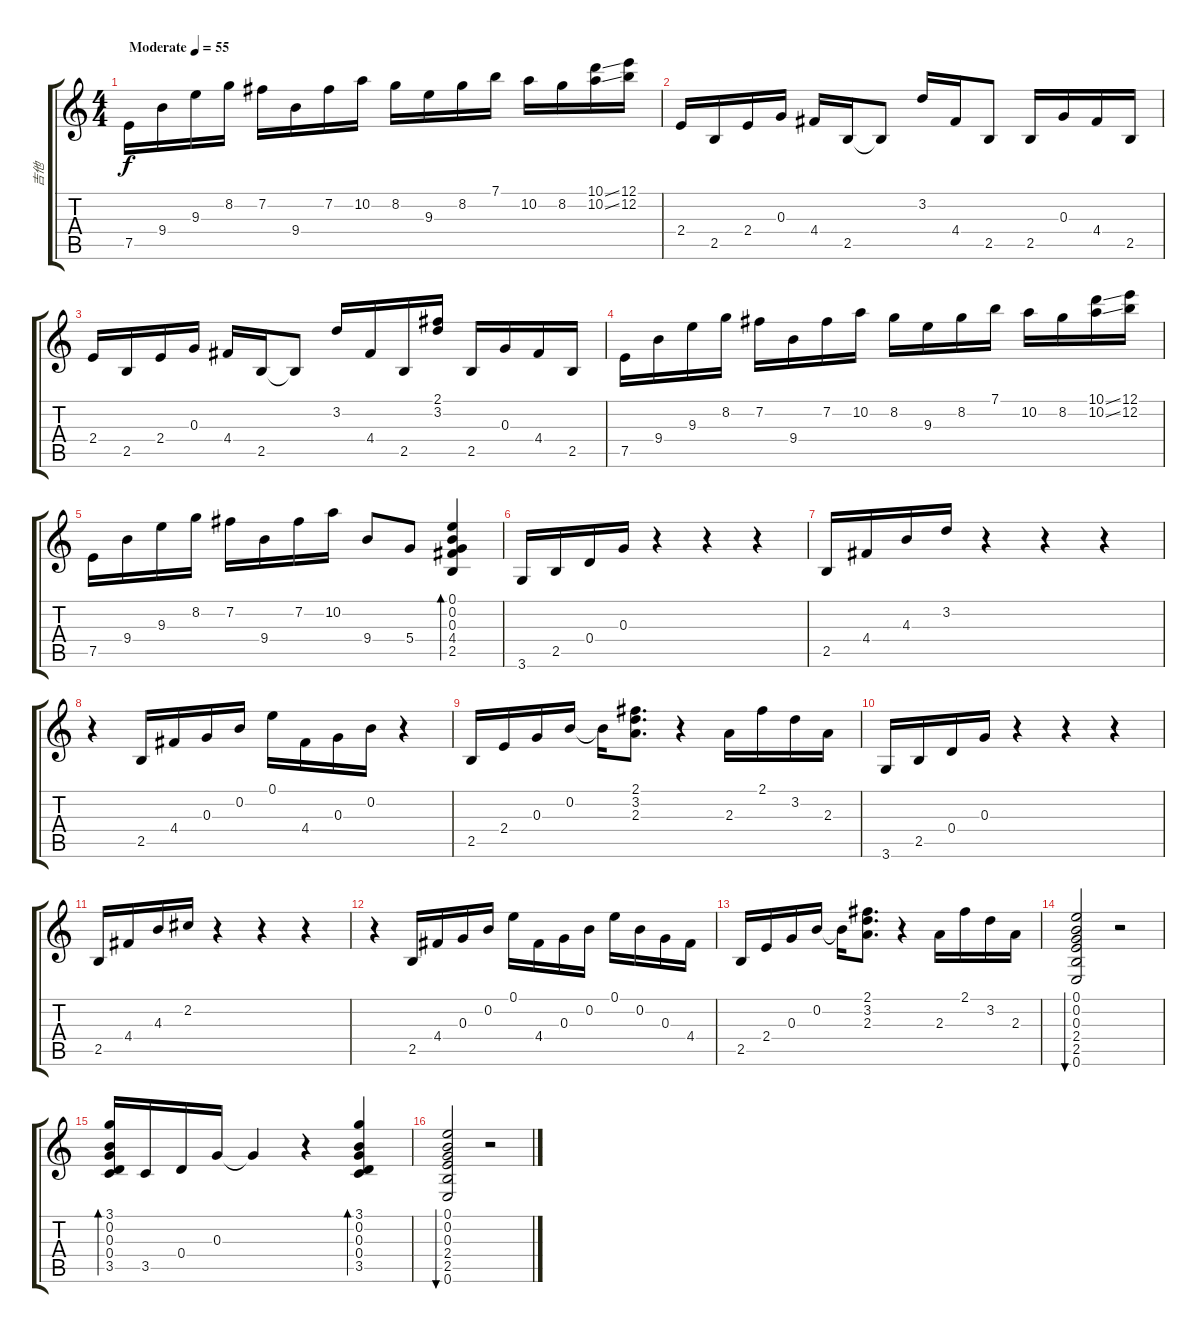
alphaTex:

\track ("吉他" "吉他") {instrument acousticguitarnylon}
\staff {score tabs}
\tuning (E4 B3 G3 D3 A2 E2) {hide}
\ts (4 4)
\tempo (55 "Moderate")
\clef g2
\ks c
7.5.16{dy f instrument acousticguitarnylon} 9.4.16 9.3.16 8.2.16 7.2.16 9.4.16 7.2.16 10.2.16 8.2.16 9.3.16 8.2.16 7.1.16 10.2.16 8.2.16 (10.1{ss} 10.2{ss}).16 (12.1 12.2).16 |
2.4.16 2.5.16 2.4.16 0.3.16 4.4.16 2.5.16 2.5{t}.8 3.2.16 4.4.16 2.5.8 2.5.16 0.3.16 4.4.16 2.5.16 |
2.4.16 2.5.16 2.4.16 0.3.16 4.4.16 2.5.16 2.5{t}.8 3.2.16 4.4.16 2.5.16 (2.1 3.2).16 2.5.16 0.3.16 4.4.16 2.5.16 |
7.5.16 9.4.16 9.3.16 8.2.16 7.2.16 9.4.16 7.2.16 10.2.16 8.2.16 9.3.16 8.2.16 7.1.16 10.2.16 8.2.16 (10.1{ss} 10.2{ss}).16 (12.1 12.2).16 |
7.5.16 9.4.16 9.3.16 8.2.16 7.2.16 9.4.16 7.2.16 10.2.16 9.4.8 5.4.8 (0.1 0.2 0.3 4.4 2.5).4{bd 480} |
3.6.16 2.5.16 0.4.16 0.3.16 r.4 r.4 r.4 |
2.5.16 4.4.16 4.3.16 3.2.16 r.4 r.4 r.4 |
r.4 2.5.16 4.4.16 0.3.16 0.2.16 0.1.16 4.4.16 0.3.16 0.2.16 r.4 |
2.5.16 2.4.16 0.3.16 0.2.16 0.2{t}.16 (2.1 3.2 2.3).8{d} r.4 2.3.16 2.1.16 3.2.16 2.3.16 |
3.6.16 2.5.16 0.4.16 0.3.16 r.4 r.4 r.4 |
2.5.16 4.4.16 4.3.16 2.2.16 r.4 r.4 r.4 |
r.4 2.5.16 4.4.16 0.3.16 0.2.16 0.1.16 4.4.16 0.3.16 0.2.16 0.1.16 0.2.16 0.3.16 4.4.16 |
2.5.16 2.4.16 0.3.16 0.2.16 0.2{t}.16 (2.1 3.2 2.3).8{d} r.4 2.3.16 2.1.16 3.2.16 2.3.16 |
(0.1 0.2 0.3 2.4 2.5 0.6).2{bu 60} r.2 |
(3.1 0.2 0.3 0.4 3.5).16{bd 30} 3.5.16 0.4.16 0.3.16 0.3{t}.4 r.4 (3.1 0.2 0.3 0.4 3.5).4{bd 60} |
(0.1 0.2 0.3 2.4 2.5 0.6).2{bu 60} r.2
